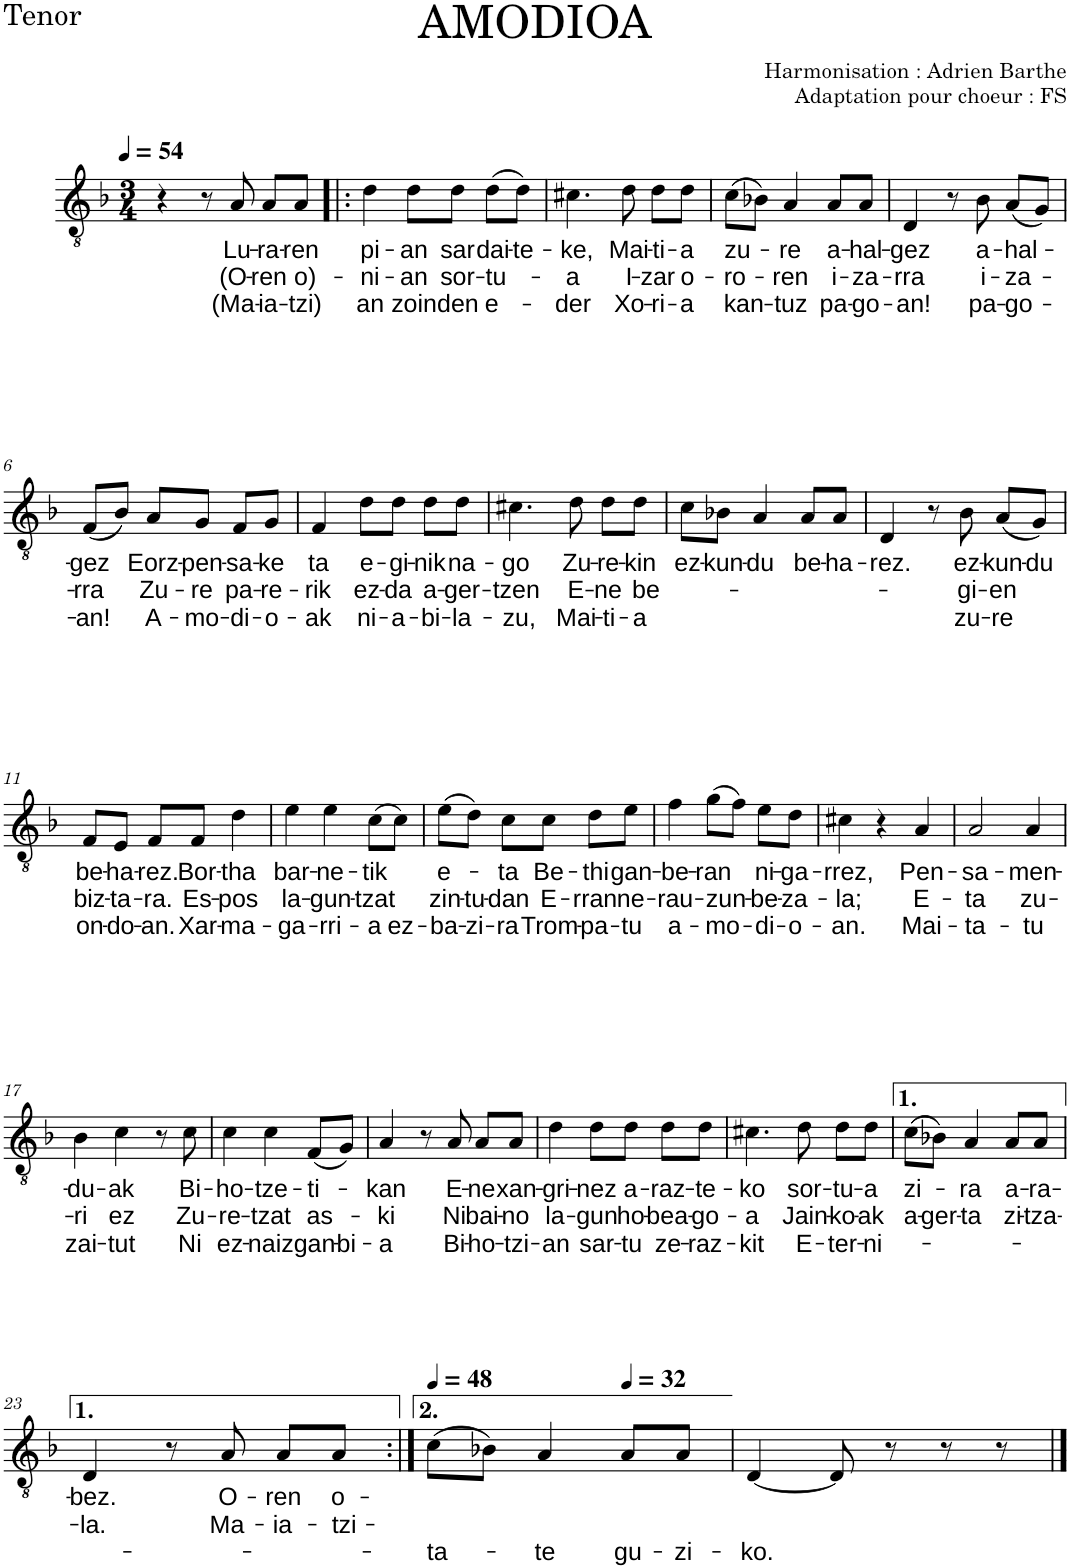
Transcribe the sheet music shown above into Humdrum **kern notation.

**kern	**text	**text	**text
*part1	*part1	*part1	*part1
*staff1	*staff1	*staff1	*staff1
*I"Tenor	*	*	*
*I'T.	*	*	*
*clefGv2	*	*	*
*k[b-]	*	*	*
*M3/4	*	*	*
*MM54	*	*	*
=1	=1	=1	=1
4r	.	.	.
8r	.	.	.
!	!LO:LY:b	!LO:LY:b	!LO:LY:b
8A/	Lu-	(O-	(Ma-
!	!LO:LY:b	!LO:LY:b	!LO:LY:b
8A/L	-ra-	-ren	-ia-
!	!LO:LY:b	!LO:LY:b	!LO:LY:b
8A/J	-ren	o)-	-tzi)
=2!|:	=2!|:	=2!|:	=2!|:
!	!LO:LY:b	!LO:LY:b	!LO:LY:b
4d\	pi-	-ni-	an
!	!LO:LY:b	!LO:LY:b	!LO:LY:b
8d\L	-an	-an	zoin
!	!LO:LY:b	!LO:LY:b	!LO:LY:b
8d\J	sar	sor-	den
!	!LO:LY:b	!LO:LY:b	!LO:LY:b
(8d\L	dai-	-tu-	e-
!	!LO:LY:b	!	!
8d\J)	-te-	.	.
=3	=3	=3	=3
!	!LO:LY:b	!LO:LY:b	!LO:LY:b
4.c#X\	-ke,	-a	-der
!	!LO:LY:b	!LO:LY:b	!LO:LY:b
8d\	Mai-	I-	Xo-
!	!LO:LY:b	!LO:LY:b	!LO:LY:b
8d\L	-ti-	-zar	-ri-
!	!LO:LY:b	!LO:LY:b	!LO:LY:b
8d\J	-a	o-	-a
=4	=4	=4	=4
!	!LO:LY:b	!LO:LY:b	!LO:LY:b
(8c\L	zu-	-ro-	kan-
8B-X\J)	.	.	.
!	!LO:LY:b	!LO:LY:b	!LO:LY:b
4A/	-re	-ren	-tuz
!	!LO:LY:b	!LO:LY:b	!LO:LY:b
8A/L	a-	i-	pa-
!	!LO:LY:b	!LO:LY:b	!LO:LY:b
8A/J	-hal-	-za-	-go-
=5	=5	=5	=5
!	!LO:LY:b	!LO:LY:b	!LO:LY:b
4D/	-gez	-rra	-an!
8r	.	.	.
!	!LO:LY:b	!LO:LY:b	!LO:LY:b
8B-\	a-	i-	pa-
!	!LO:LY:b	!LO:LY:b	!LO:LY:b
(8A/L	-hal-	-za-	-go-
8G/J)	.	.	.
!!LO:LB:g=z
=6	=6	=6	=6
!	!LO:LY:b	!LO:LY:b	!LO:LY:b
(8F/L	-gez	-rra	-an!
8B-/J)	.	.	.
!	!LO:LY:b	!LO:LY:b	!LO:LY:b
8A/L	Eorz-	Zu-	A-
!	!LO:LY:b	!LO:LY:b	!LO:LY:b
8G/J	pen-	-re	-mo-
!	!LO:LY:b	!LO:LY:b	!LO:LY:b
8F/L	-sa-	pa-	-di-
!	!LO:LY:b	!LO:LY:b	!LO:LY:b
8G/J	-ke	-re-	-o-
=7	=7	=7	=7
!	!LO:LY:b	!LO:LY:b	!LO:LY:b
4F/	ta	-rik	-ak
!	!LO:LY:b	!LO:LY:b	!LO:LY:b
8d\L	e-	ez-	ni-
!	!LO:LY:b	!LO:LY:b	!LO:LY:b
8d\J	-gi-	-da	-a-
!	!LO:LY:b	!LO:LY:b	!LO:LY:b
8d\L	-nik	a-	-bi-
!	!LO:LY:b	!LO:LY:b	!LO:LY:b
8d\J	na-	-ger-	-la-
=8	=8	=8	=8
!	!LO:LY:b	!LO:LY:b	!LO:LY:b
4.c#X\	-go	-tzen	-zu,
!	!LO:LY:b	!LO:LY:b	!LO:LY:b
8d\	Zu-	E-	Mai-
!	!LO:LY:b	!LO:LY:b	!LO:LY:b
8d\L	-re-	-ne	-ti-
!	!LO:LY:b	!LO:LY:b	!LO:LY:b
8d\J	-kin	be-	-a
=9	=9	=9	=9
!	!LO:LY:b	!	!
8c\L	ez-	.	.
!	!LO:LY:b	!	!
8B-X\J	-kun-	.	.
!	!LO:LY:b	!	!
4A/	-du	.	.
!	!LO:LY:b	!	!
8A/L	be-	.	.
!	!LO:LY:b	!	!
8A/J	-ha-	.	.
=10	=10	=10	=10
!	!LO:LY:b	!	!
4D/	-rez.	.	.
8r	.	.	.
!	!LO:LY:b	!LO:LY:b	!LO:LY:b
8B-\	ez-	-gi-	zu-
!	!LO:LY:b	!LO:LY:b	!LO:LY:b
(8A/L	-kun-	-en	-re
!	!LO:LY:b	!	!
8G/J)	-du	.	.
!!LO:LB:g=z
=11	=11	=11	=11
!	!LO:LY:b	!LO:LY:b	!LO:LY:b
8F/L	be-	biz-	on-
!	!LO:LY:b	!LO:LY:b	!LO:LY:b
8E/J	-ha-	-ta-	-do-
!	!LO:LY:b	!LO:LY:b	!LO:LY:b
8F/L	-rez.	-ra.	-an.
!	!LO:LY:b	!LO:LY:b	!LO:LY:b
8F/J	Bor-	Es-	Xar-
!	!LO:LY:b	!LO:LY:b	!LO:LY:b
4d\	-tha	-pos	-ma-
=12	=12	=12	=12
!	!LO:LY:b	!LO:LY:b	!LO:LY:b
4e\	bar-	la-	-ga-
!	!LO:LY:b	!LO:LY:b	!LO:LY:b
4e\	-ne-	-gun-	-rri-
!	!LO:LY:b	!LO:LY:b	!LO:LY:b
(8c\L	-tik	-tzat	-a
!	!	!	!LO:LY:b
8c\J)	.	.	ez-
=13	=13	=13	=13
!	!LO:LY:b	!LO:LY:b	!LO:LY:b
(8e\L	e-	zin-	-ba-
!	!	!LO:LY:b	!LO:LY:b
8d\J)	.	-tu-	-zi-
!	!LO:LY:b	!LO:LY:b	!LO:LY:b
8c\L	-ta	-dan	-ra
!	!LO:LY:b	!LO:LY:b	!LO:LY:b
8c\J	Be-	E-	Trom-
!	!LO:LY:b	!LO:LY:b	!LO:LY:b
8d\L	-thi	-rran	-pa-
!	!LO:LY:b	!LO:LY:b	!LO:LY:b
8e\J	gan-	ne-	-tu
=14	=14	=14	=14
!	!LO:LY:b	!LO:LY:b	!LO:LY:b
4f\	-be-	-rau-	a-
!	!LO:LY:b	!LO:LY:b	!LO:LY:b
(8g\L	-ran	-zun-	-mo-
8f\J)	.	.	.
!	!LO:LY:b	!LO:LY:b	!LO:LY:b
8e\L	ni-	-be-	-di-
!	!LO:LY:b	!LO:LY:b	!LO:LY:b
8d\J	-ga-	-za-	-o-
=15	=15	=15	=15
!	!LO:LY:b	!LO:LY:b	!LO:LY:b
4c#X\	-rrez,	-la;	-an.
4r	.	.	.
!	!LO:LY:b	!LO:LY:b	!LO:LY:b
4A/	Pen-	E-	Mai-
=16	=16	=16	=16
!	!LO:LY:b	!LO:LY:b	!LO:LY:b
2A/	-sa-	-ta	-ta-
!	!LO:LY:b	!LO:LY:b	!LO:LY:b
4A/	-men-	zu-	-tu
!!LO:LB:g=z
=17	=17	=17	=17
!	!LO:LY:b	!LO:LY:b	!LO:LY:b
4B-\	-du-	-ri	zai-
!	!LO:LY:b	!LO:LY:b	!LO:LY:b
4c\	-ak	ez	-tut
8r	.	.	.
!	!LO:LY:b	!LO:LY:b	!LO:LY:b
8c\	Bi-	Zu-	Ni
=18	=18	=18	=18
!	!LO:LY:b	!LO:LY:b	!LO:LY:b
4c\	-ho-	-re-	ez-
!	!LO:LY:b	!LO:LY:b	!LO:LY:b
4c\	-tze-	-tzat	-naiz
!	!LO:LY:b	!LO:LY:b	!LO:LY:b
(8F/L	-ti-	as-	gan-
!	!	!	!LO:LY:b
8G/J)	.	.	-bi-
=19	=19	=19	=19
!	!LO:LY:b	!LO:LY:b	!LO:LY:b
4A/	-kan	-ki	-a
8r	.	.	.
!	!LO:LY:b	!LO:LY:b	!LO:LY:b
8A/	E-	Ni	Bi-
!	!LO:LY:b	!LO:LY:b	!LO:LY:b
8A/L	-ne	bai-	-ho-
!	!LO:LY:b	!LO:LY:b	!LO:LY:b
8A/J	xan-	-no	-tzi-
=20	=20	=20	=20
!	!LO:LY:b	!LO:LY:b	!LO:LY:b
4d\	-gri-	la-	-an
!	!LO:LY:b	!LO:LY:b	!LO:LY:b
8d\L	-nez	-gun	sar-
!	!LO:LY:b	!LO:LY:b	!LO:LY:b
8d\J	a-	ho-	-tu
!	!LO:LY:b	!LO:LY:b	!LO:LY:b
8d\L	-raz-	-bea-	ze-
!	!LO:LY:b	!LO:LY:b	!LO:LY:b
8d\J	-te-	-go-	-raz-
=21	=21	=21	=21
!	!LO:LY:b	!LO:LY:b	!LO:LY:b
4.c#X\	-ko	-a	-kit
!	!LO:LY:b	!LO:LY:b	!LO:LY:b
8d\	sor-	Jain-	E-
!	!LO:LY:b	!LO:LY:b	!LO:LY:b
8d\L	-tu-	-ko-	-ter-
!	!LO:LY:b	!LO:LY:b	!LO:LY:b
8d\J	-a	-ak	-ni-
=22	=22	=22	=22
!	!LO:LY:b	!LO:LY:b	!
(8c\L	zi-	a-	.
!	!	!LO:LY:b	!
8B-X\J)	.	-ger-	.
!	!LO:LY:b	!LO:LY:b	!
4A/	-ra	-ta	.
!	!LO:LY:b	!LO:LY:b	!
8A/L	a-	zi-	.
!	!LO:LY:b	!LO:LY:b	!
8A/J	-ra-	-tza-	.
!!LO:LB:g=z
=23	=23	=23	=23
!	!LO:LY:b	!LO:LY:b	!
4D/	-bez.	-la.	.
8r	.	.	.
!	!LO:LY:b	!LO:LY:b	!
8A/	O-	Ma-	.
!	!LO:LY:b	!LO:LY:b	!
8A/L	-ren	-ia-	.
!	!LO:LY:b	!LO:LY:b	!
8A/J	o-	-tzi-	.
=24:|!	=24:|!	=24:|!	=24:|!
*MM48	*	*	*
!	!	!	!LO:LY:b
(8c\L	.	.	-ta-
8B-X\J)	.	.	.
!	!	!	!LO:LY:b
4A/	.	.	-te
*MM32	*	*	*
!	!	!	!LO:LY:b
8A/L	.	.	gu-
!	!	!	!LO:LY:b
8A/J	.	.	-zi-
=25	=25	=25	=25
!	!	!	!LO:LY:b
[4D/	.	.	-ko.
8D/]	.	.	.
8r	.	.	.
8r	.	.	.
8r	.	.	.
==	==	==	==
*-	*-	*-	*-
